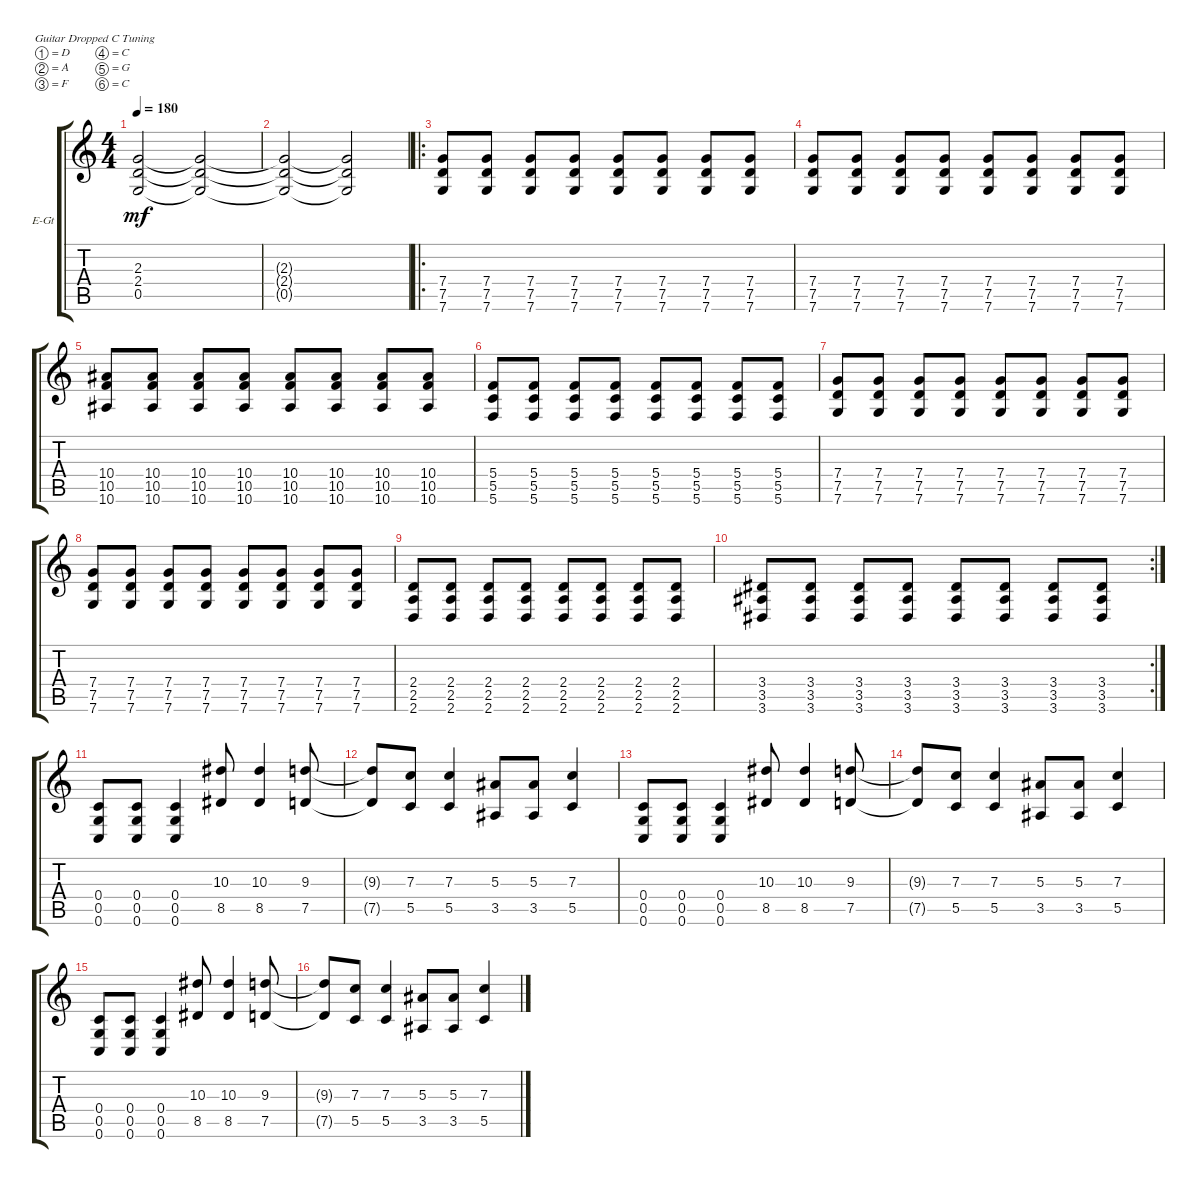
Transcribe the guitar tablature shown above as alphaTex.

\bracketExtendMode groupsimilarinstruments
\firstSystemTrackNameOrientation horizontal
\otherSystemsTrackNameOrientation horizontal
\track ("Electric Guitar" "E-Gt") {instrument distortionguitar}
\staff {score tabs}
\tuning (D4 A3 F3 C3 G2 C2)
\ts (4 4)
\tempo 180
\clef g2
\scale
0.322751
\ks c
(0.5 2.4 2.3).2{dy mf} (0.5{t} 2.4{t} 2.3{t}).2 |
\scale
0.322751 (0.5{t} 2.4{t} 2.3{t}).2 (0.5{t} 2.4{t} 2.3{t}).2 |
\ro
\scale
0.374359 (7.6 7.5 7.4).8 (7.4 7.5 7.6).8 (7.4 7.5 7.6).8 (7.6 7.5 7.4).8 (7.4 7.5 7.6).8 (7.4 7.5 7.6).8 (7.4 7.5 7.6).8 (7.4 7.5 7.6).8 |
\scale
0.312821 (7.6 7.5 7.4).8 (7.4 7.5 7.6).8 (7.4 7.5 7.6).8 (7.6 7.5 7.4).8 (7.4 7.5 7.6).8 (7.4 7.5 7.6).8 (7.4 7.5 7.6).8 (7.4 7.5 7.6).8 |
\scale
0.312821 (10.6 10.5 10.4).8 (10.4 10.5 10.6).8 (10.6 10.5 10.4).8 (10.6 10.5 10.4).8 (10.4 10.5 10.6).8 (10.6 10.5 10.4).8 (10.4 10.5 10.6).8 (10.6 10.5 10.4).8 |
\scale
0.333333 (5.6 5.5 5.4).8 (5.4 5.5 5.6).8 (5.4 5.5 5.6).8 (5.6 5.5 5.4).8 (5.4 5.5 5.6).8 (5.4 5.5 5.6).8 (5.4 5.5 5.6).8 (5.4 5.5 5.6).8 |
\scale
0.333333 (7.6 7.5 7.4).8 (7.4 7.5 7.6).8 (7.4 7.5 7.6).8 (7.6 7.5 7.4).8 (7.4 7.5 7.6).8 (7.4 7.5 7.6).8 (7.4 7.5 7.6).8 (7.4 7.5 7.6).8 |
\scale
0.333333 (7.6 7.5 7.4).8 (7.4 7.5 7.6).8 (7.4 7.5 7.6).8 (7.6 7.5 7.4).8 (7.4 7.5 7.6).8 (7.4 7.5 7.6).8 (7.4 7.5 7.6).8 (7.4 7.5 7.6).8 |
\scale
0.322751 (2.6 2.5 2.4).8 (2.6 2.5 2.4).8 (2.6 2.5 2.4).8 (2.6 2.5 2.4).8 (2.6 2.5 2.4).8 (2.6 2.5 2.4).8 (2.6 2.5 2.4).8 (2.6 2.5 2.4).8 |
\rc 2
\scale
0.354497 (3.6 3.5 3.4).8 (3.4 3.5 3.6).8 (3.6 3.5 3.4).8 (3.4 3.5 3.6).8 (3.6 3.5 3.4).8 (3.4 3.5 3.6).8 (3.6 3.5 3.4).8 (3.4 3.5 3.6).8 |
\scale
0.322751 (0.6 0.5 0.4).8 (0.6 0.4 0.5).8 (0.6 0.5 0.4).4 (8.5 10.3).8 (10.3 8.5).4 (7.5 9.3).8 |
\scale
0.333333 (7.5{t} 9.3{t}).8 (5.5 7.3).8 (5.5 7.3).4 (3.5 5.3).8 (5.3 3.5).8 (5.5 7.3).4 |
\scale
0.333333 (0.6 0.5 0.4).8 (0.6 0.4 0.5).8 (0.6 0.5 0.4).4 (8.5 10.3).8 (10.3 8.5).4 (7.5 9.3).8 |
\scale
0.333333 (7.5{t} 9.3{t}).8 (5.5 7.3).8 (5.5 7.3).4 (3.5 5.3).8 (5.3 3.5).8 (5.5 7.3).4 |
\scale
0.333333 (0.6 0.5 0.4).8 (0.6 0.4 0.5).8 (0.6 0.5 0.4).4 (8.5 10.3).8 (10.3 8.5).4 (7.5 9.3).8 |
\scale
0.333333 (7.5{t} 9.3{t}).8 (5.5 7.3).8 (5.5 7.3).4 (3.5 5.3).8 (5.3 3.5).8 (5.5 7.3).4
